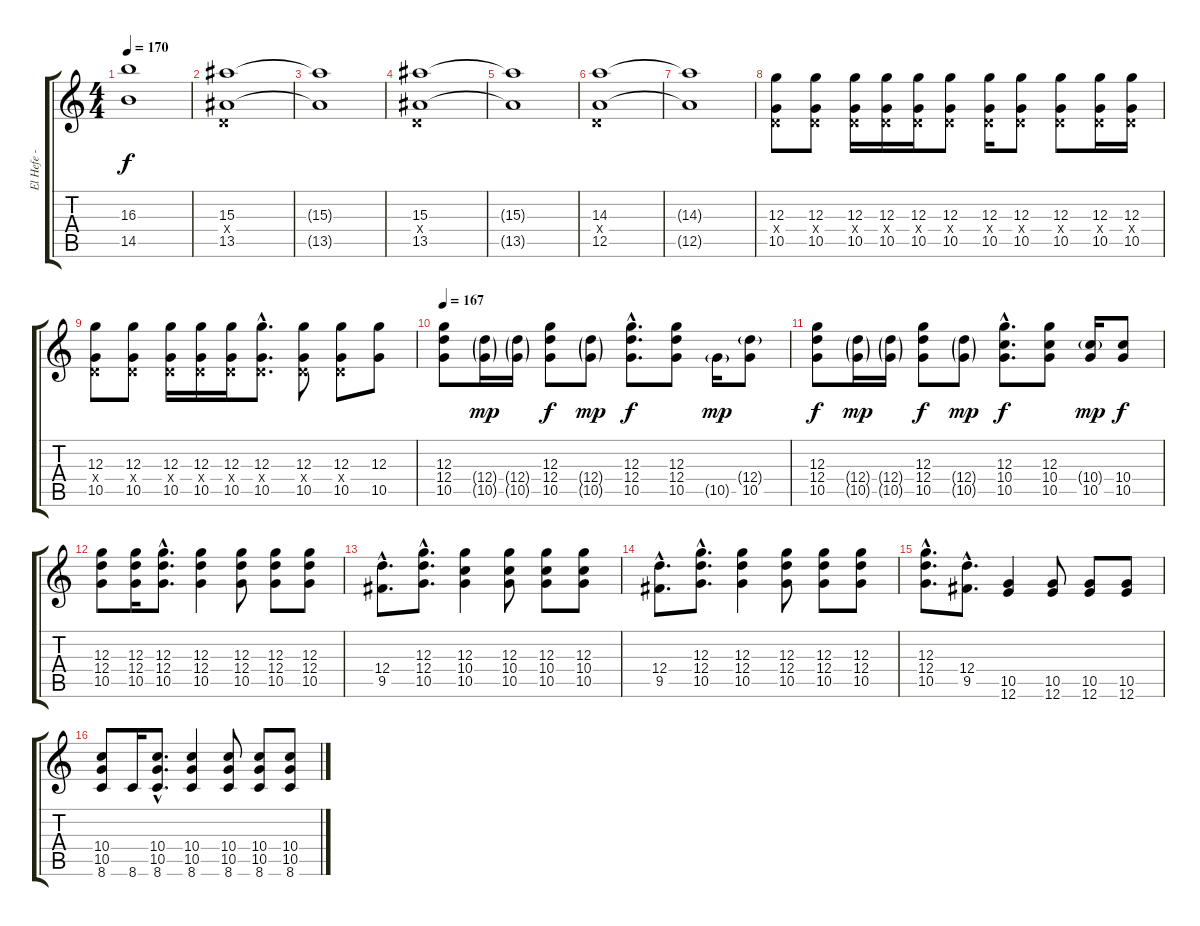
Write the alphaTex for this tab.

\track ("El Hefe - Guitar" "El Hefe - ") {instrument distortionguitar}
\staff {score tabs}
\tuning (E4 B3 G3 D3 A2 E2) {hide}
\ts (4 4)
\tempo 170
\clef g2
\ks c
(16.3{t} 14.5{t}).1{dy f} |
(15.3 0.4{x} 13.5).1 |
(15.3{t} 13.5{t}).1 |
(15.3 0.4{x} 13.5).1 |
(15.3{t} 13.5{t}).1 |
(14.3 0.4{x} 12.5).1 |
(14.3{t} 12.5{t}).1 |
(12.3 0.4{x} 10.5).8 (12.3 0.4{x} 10.5).8 (12.3 0.4{x} 10.5).16 (12.3 0.4{x} 10.5).16 (12.3 0.4{x} 10.5).16 (12.3 0.4{x} 10.5).8 (12.3 0.4{x} 10.5).16 (12.3 0.4{x} 10.5).8 (12.3 0.4{x} 10.5).8 (12.3 0.4{x} 10.5).16 (12.3 0.4{x} 10.5).16 |
(12.3 0.4{x} 10.5).8 (12.3 0.4{x} 10.5).8 (12.3 0.4{x} 10.5).16 (12.3 0.4{x} 10.5).16 (12.3 0.4{x} 10.5).16 (12.3{hac} 0.4{hac x} 10.5{hac}).8{d} (12.3 0.4{x} 10.5).8 (12.3 0.4{x} 10.5).8 (12.3 10.5).8 |
\tempo 167
(12.3 12.4 10.5).8 (12.4{g} 10.5{g}).16{dy mp} (12.4{g} 10.5{g}).16 (12.3 12.4 10.5).8{dy f} (12.4{g} 10.5{g}).8{dy mp} (12.3{hac} 12.4{hac} 10.5{hac}).8{d dy f} (12.3 12.4 10.5).8 10.5{g}.16{dy mp} (12.4{g} 10.5).8 |
(12.3 12.4 10.5).8{dy f} (12.4{g} 10.5{g}).16{dy mp} (12.4{g} 10.5{g}).16 (12.3 12.4 10.5).8{dy f} (12.4{g} 10.5{g}).8{dy mp} (12.3{hac} 10.4{hac} 10.5{hac}).8{d dy f} (12.3 10.4 10.5).8 (10.4{g} 10.5).16{dy mp} (10.4 10.5).8{dy f} |
(12.3 12.4 10.5).8 (12.3 12.4 10.5).16 (12.3{hac} 12.4{hac} 10.5{hac}).8{d} (12.3 12.4 10.5).4 (12.3 12.4 10.5).8 (12.3 12.4 10.5).8 (12.3 12.4 10.5).8 |
(12.4{hac} 9.5{hac}).8{d} (12.3{hac} 12.4{hac} 10.5{hac}).8{d} (12.3 10.4 10.5).4 (12.3 10.4 10.5).8 (12.3 10.4 10.5).8 (12.3 10.4 10.5).8 |
(12.4{hac} 9.5{hac}).8{d} (12.3{hac} 12.4{hac} 10.5{hac}).8{d} (12.3 12.4 10.5).4 (12.3 12.4 10.5).8 (12.3 12.4 10.5).8 (12.3 12.4 10.5).8 |
(12.3{hac} 12.4{hac} 10.5{hac}).8{d} (12.4{hac} 9.5{hac}).8{d} (10.5 12.6).4 (10.5 12.6).8 (10.5 12.6).8 (10.5 12.6).8 |
(10.4 10.5 8.6).8 8.6.16 (10.4{hac} 10.5{hac} 8.6{hac}).8{d} (10.4 10.5 8.6).4 (10.4 10.5 8.6).8 (10.4 10.5 8.6).8 (10.4 10.5 8.6).8
